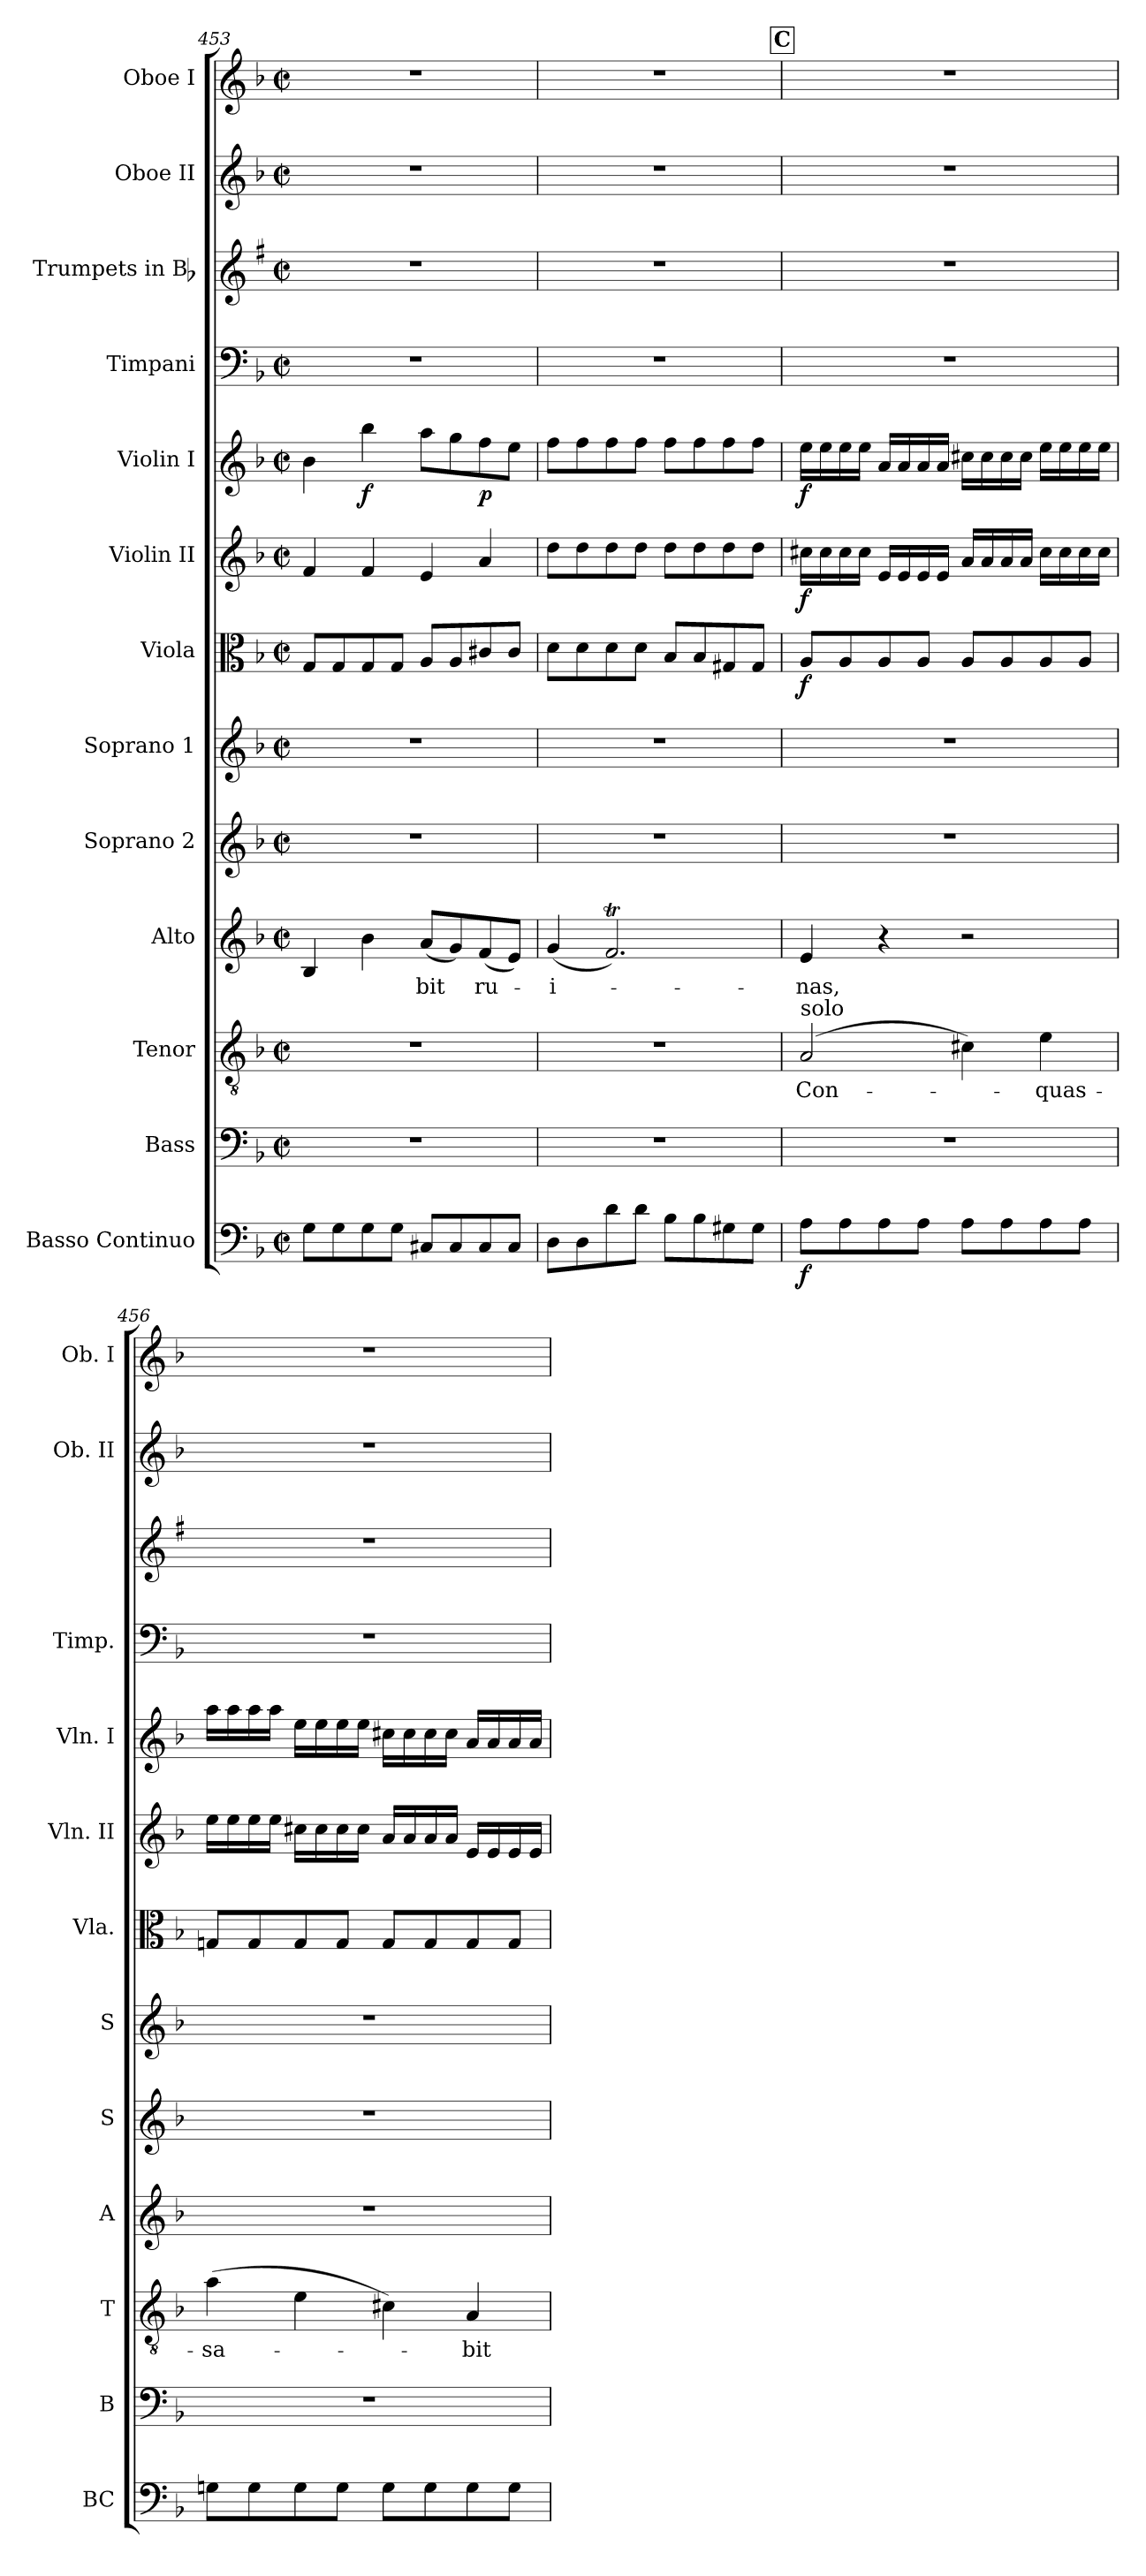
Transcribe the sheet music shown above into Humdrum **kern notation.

**kern	**dynam	**kern	**kern	**text	**kern	**text	**kern	**kern	**kern	**dynam	**kern	**dynam	**kern	**dynam	**kern	**kern	**kern	**kern
*part13	*part13	*part12	*part11	*part11	*part10	*part10	*part9	*part8	*part7	*part7	*part6	*part6	*part5	*part5	*part4	*part3	*part2	*part1
*staff13	*staff13	*staff12	*staff11	*staff11	*staff10	*staff10	*staff9	*staff8	*staff7	*staff7	*staff6	*staff6	*staff5	*staff5	*staff4	*staff3	*staff2	*staff1
*I"Basso Continuo	*	*I"Bass	*I"Tenor	*	*I"Alto	*	*I"Soprano 2	*I"Soprano 1	*I"Viola	*	*I"Violin II	*	*I"Violin I	*	*I"Timpani	*I"Trumpets in Bb	*I"Oboe II	*I"Oboe I
*I'BC	*	*I'B	*I'T	*	*I'A	*	*I'S	*I'S	*I'Vla.	*	*I'Vln. II	*	*I'Vln. I	*	*I'Timp.	*	*I'Ob. II	*I'Ob. I
*clefF4	*	*clefF4	*clefGv2	*	*clefG2	*	*clefG2	*clefG2	*clefC3	*	*clefG2	*	*clefG2	*	*clefF4	*clefG2	*clefG2	*clefG2
*	*	*	*	*	*	*	*	*	*	*	*	*	*	*	*	*ITrd1c2	*	*
*k[b-]	*	*k[b-]	*k[b-]	*	*k[b-]	*	*k[b-]	*k[b-]	*k[b-]	*	*k[b-]	*	*k[b-]	*	*k[b-]	*k[b-]	*k[b-]	*k[b-]
*F:	*	*F:	*F:	*	*F:	*	*F:	*F:	*F:	*	*F:	*	*F:	*	*F:	*F:	*F:	*F:
*M2/2	*	*M2/2	*M2/2	*	*M2/2	*	*M2/2	*M2/2	*M2/2	*	*M2/2	*	*M2/2	*	*M2/2	*M2/2	*M2/2	*M2/2
*met(c|)	*	*met(c|)	*met(c|)	*	*met(c|)	*	*met(c|)	*met(c|)	*met(c|)	*	*met(c|)	*	*met(c|)	*	*met(c|)	*met(c|)	*met(c|)	*met(c|)
=453	=453	=453	=453	=453	=453	=453	=453	=453	=453	=453	=453	=453	=453	=453	=453	=453	=453	=453
8G\L	.	1r	1r	.	4B-/	.	1r	1r	8G/L	.	4f/	.	4b-\	.	1r	1r	1r	1r
8G\	.	.	.	.	.	.	.	.	8G/	.	.	.	.	.	.	.	.	.
!	!	!	!	!	!	!	!	!	!	!	!	!	!	!LO:DY:b	!	!	!	!
8G\	.	.	.	.	4b-\	.	.	.	8G/	.	4f/	.	4bb-\	f	.	.	.	.
8G\J	.	.	.	.	.	.	.	.	8G/J	.	.	.	.	.	.	.	.	.
!	!	!	!	!	!	!LO:LY:b	!	!	!	!	!	!	!	!	!	!	!	!
8C#X/L	.	.	.	.	(<8a/L	-bit	.	.	8A/L	.	4e/	.	8aa\L	.	.	.	.	.
8C#/	.	.	.	.	8g/)	.	.	.	8A/	.	.	.	8gg\	.	.	.	.	.
!	!	!	!	!	!	!LO:LY:b	!	!	!	!	!	!	!	!LO:DY:b	!	!	!	!
8C#/	.	.	.	.	(<8f/	ru-	.	.	8c#X/	.	4a/	.	8ff\	p	.	.	.	.
8C#/J	.	.	.	.	8e/J)	.	.	.	8c#/J	.	.	.	8ee\J	.	.	.	.	.
!!LO:PB:g=z
=454	=454	=454	=454	=454	=454	=454	=454	=454	=454	=454	=454	=454	=454	=454	=454	=454	=454	=454
!	!	!	!	!	!	!LO:LY:b	!	!	!	!	!	!	!	!	!	!	!	!
8D\L	.	1r	1r	.	(<4g/	-i-	1r	1r	8d\L	.	8dd\L	.	8ff\L	.	1r	1r	1r	1r
8D\	.	.	.	.	.	.	.	.	8d\	.	8dd\	.	8ff\	.	.	.	.	.
8d\	.	.	.	.	2.fT/)	.	.	.	8d\	.	8dd\	.	8ff\	.	.	.	.	.
8d\J	.	.	.	.	.	.	.	.	8d\J	.	8dd\J	.	8ff\J	.	.	.	.	.
8B-\L	.	.	.	.	.	.	.	.	8B-/L	.	8dd\L	.	8ff\L	.	.	.	.	.
8B-\	.	.	.	.	.	.	.	.	8B-/	.	8dd\	.	8ff\	.	.	.	.	.
8G#X\	.	.	.	.	.	.	.	.	8G#X/	.	8dd\	.	8ff\	.	.	.	.	.
8G#\J	.	.	.	.	.	.	.	.	8G#/J	.	8dd\J	.	8ff\J	.	.	.	.	.
!!LO:REH:place=s5:a:B:fs=14:t=C
=455	=455	=455	=455	=455	=455	=455	=455	=455	=455	=455	=455	=455	=455	=455	=455	=455	=455	=455
!	!	!	!LO:TX:a:t=solo	!	!	!	!	!	!	!	!	!	!	!	!	!	!	!
!	!LO:DY:b	!	!	!LO:LY:b	!	!LO:LY:b	!	!	!	!LO:DY:b	!	!LO:DY:b	!	!LO:DY:b	!	!	!	!
8A\L	f	1r	(2A/	Con-	4e/	-nas,	1r	1r	8A/L	f	16cc#X\LL	f	16ee\LL	f	1r	1r	1r	1r
.	.	.	.	.	.	.	.	.	.	.	16cc#\	.	16ee\	.	.	.	.	.
8A\	.	.	.	.	.	.	.	.	8A/	.	16cc#\	.	16ee\	.	.	.	.	.
.	.	.	.	.	.	.	.	.	.	.	16cc#\JJ	.	16ee\JJ	.	.	.	.	.
8A\	.	.	.	.	4r	.	.	.	8A/	.	16e/LL	.	16a/LL	.	.	.	.	.
.	.	.	.	.	.	.	.	.	.	.	16e/	.	16a/	.	.	.	.	.
8A\J	.	.	.	.	.	.	.	.	8A/J	.	16e/	.	16a/	.	.	.	.	.
.	.	.	.	.	.	.	.	.	.	.	16e/JJ	.	16a/JJ	.	.	.	.	.
8A\L	.	.	4c#X\)	.	2r	.	.	.	8A/L	.	16a/LL	.	16cc#X\LL	.	.	.	.	.
.	.	.	.	.	.	.	.	.	.	.	16a/	.	16cc#\	.	.	.	.	.
8A\	.	.	.	.	.	.	.	.	8A/	.	16a/	.	16cc#\	.	.	.	.	.
.	.	.	.	.	.	.	.	.	.	.	16a/JJ	.	16cc#\JJ	.	.	.	.	.
!	!	!	!	!LO:LY:b	!	!	!	!	!	!	!	!	!	!	!	!	!	!
8A\	.	.	4e\	-quas-	.	.	.	.	8A/	.	16cc#\LL	.	16ee\LL	.	.	.	.	.
.	.	.	.	.	.	.	.	.	.	.	16cc#\	.	16ee\	.	.	.	.	.
8A\J	.	.	.	.	.	.	.	.	8A/J	.	16cc#\	.	16ee\	.	.	.	.	.
.	.	.	.	.	.	.	.	.	.	.	16cc#\JJ	.	16ee\JJ	.	.	.	.	.
=456	=456	=456	=456	=456	=456	=456	=456	=456	=456	=456	=456	=456	=456	=456	=456	=456	=456	=456
!	!	!	!	!LO:LY:b	!	!	!	!	!	!	!	!	!	!	!	!	!	!
8Gn\L	.	1r	(4a\	-sa-	1r	.	1r	1r	8Gn/L	.	16ee\LL	.	16aa\LL	.	1r	1r	1r	1r
.	.	.	.	.	.	.	.	.	.	.	16ee\	.	16aa\	.	.	.	.	.
8G\	.	.	.	.	.	.	.	.	8G/	.	16ee\	.	16aa\	.	.	.	.	.
.	.	.	.	.	.	.	.	.	.	.	16ee\JJ	.	16aa\JJ	.	.	.	.	.
8G\	.	.	4e\	.	.	.	.	.	8G/	.	16cc#X\LL	.	16ee\LL	.	.	.	.	.
.	.	.	.	.	.	.	.	.	.	.	16cc#\	.	16ee\	.	.	.	.	.
8G\J	.	.	.	.	.	.	.	.	8G/J	.	16cc#\	.	16ee\	.	.	.	.	.
.	.	.	.	.	.	.	.	.	.	.	16cc#\JJ	.	16ee\JJ	.	.	.	.	.
8G\L	.	.	4c#X\)	.	.	.	.	.	8G/L	.	16a/LL	.	16cc#X\LL	.	.	.	.	.
.	.	.	.	.	.	.	.	.	.	.	16a/	.	16cc#\	.	.	.	.	.
8G\	.	.	.	.	.	.	.	.	8G/	.	16a/	.	16cc#\	.	.	.	.	.
.	.	.	.	.	.	.	.	.	.	.	16a/JJ	.	16cc#\JJ	.	.	.	.	.
!	!	!	!	!LO:LY:b	!	!	!	!	!	!	!	!	!	!	!	!	!	!
8G\	.	.	4A/	-bit	.	.	.	.	8G/	.	16e/LL	.	16a/LL	.	.	.	.	.
.	.	.	.	.	.	.	.	.	.	.	16e/	.	16a/	.	.	.	.	.
8G\J	.	.	.	.	.	.	.	.	8G/J	.	16e/	.	16a/	.	.	.	.	.
.	.	.	.	.	.	.	.	.	.	.	16e/JJ	.	16a/JJ	.	.	.	.	.
=	=	=	=	=	=	=	=	=	=	=	=	=	=	=	=	=	=	=
*-	*-	*-	*-	*-	*-	*-	*-	*-	*-	*-	*-	*-	*-	*-	*-	*-	*-	*-
